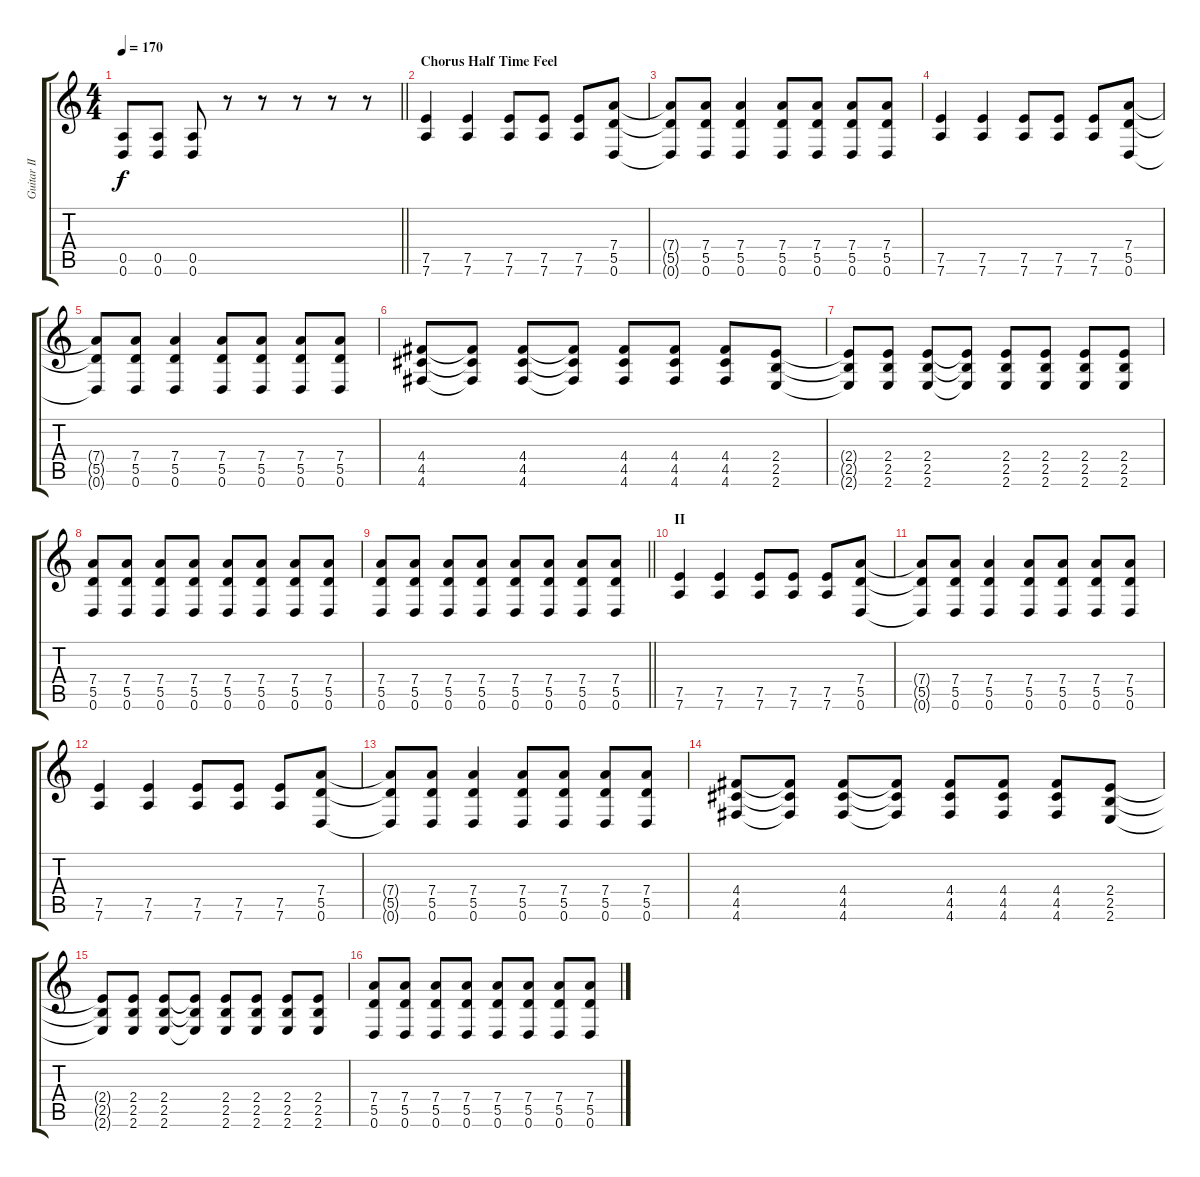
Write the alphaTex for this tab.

\track ("Guitar II" "Guitar II") {instrument distortionguitar}
\staff {score tabs}
\tuning (E4 B3 G3 D3 A2 D2) {hide}
\ts (4 4)
\tempo 170
\clef g2
\barLineRight lightlight
\ks c
(0.5 0.6).8{dy f} (0.5 0.6).8 (0.5 0.6).8 r.8 r.8 r.8 r.8 r.8 |
\section ("" "Chorus Half Time Feel")
(7.5 7.6).4 (7.5 7.6).4 (7.5 7.6).8 (7.5 7.6).8 (7.5 7.6).8 (7.4 5.5 0.6).8 |
(7.4{t} 5.5{t} 0.6{t}).8 (7.4 5.5 0.6).8 (7.4 5.5 0.6).4 (7.4 5.5 0.6).8 (7.4 5.5 0.6).8 (7.4 5.5 0.6).8 (7.4 5.5 0.6).8 |
(7.5 7.6).4 (7.5 7.6).4 (7.5 7.6).8 (7.5 7.6).8 (7.5 7.6).8 (7.4 5.5 0.6).8 |
(7.4{t} 5.5{t} 0.6{t}).8 (7.4 5.5 0.6).8 (7.4 5.5 0.6).4 (7.4 5.5 0.6).8 (7.4 5.5 0.6).8 (7.4 5.5 0.6).8 (7.4 5.5 0.6).8 |
(4.4 4.5 4.6).8 (4.4{t} 4.5{t} 4.6{t}).8 (4.4 4.5 4.6).8 (4.4{t} 4.5{t} 4.6{t}).8 (4.4 4.5 4.6).8 (4.4 4.5 4.6).8 (4.4 4.5 4.6).8 (2.4 2.5 2.6).8 |
(2.4{t} 2.5{t} 2.6{t}).8 (2.4 2.5 2.6).8 (2.4 2.5 2.6).8 (2.4{t} 2.5{t} 2.6{t}).8 (2.4 2.5 2.6).8 (2.4 2.5 2.6).8 (2.4 2.5 2.6).8 (2.4 2.5 2.6).8 |
(7.4 5.5 0.6).8 (7.4 5.5 0.6).8 (7.4 5.5 0.6).8 (7.4 5.5 0.6).8 (7.4 5.5 0.6).8 (7.4 5.5 0.6).8 (7.4 5.5 0.6).8 (7.4 5.5 0.6).8 |
\barLineRight lightlight
(7.4 5.5 0.6).8 (7.4 5.5 0.6).8 (7.4 5.5 0.6).8 (7.4 5.5 0.6).8 (7.4 5.5 0.6).8 (7.4 5.5 0.6).8 (7.4 5.5 0.6).8 (7.4 5.5 0.6).8 |
\section ("" "II")
(7.5 7.6).4 (7.5 7.6).4 (7.5 7.6).8 (7.5 7.6).8 (7.5 7.6).8 (7.4 5.5 0.6).8 |
(7.4{t} 5.5{t} 0.6{t}).8 (7.4 5.5 0.6).8 (7.4 5.5 0.6).4 (7.4 5.5 0.6).8 (7.4 5.5 0.6).8 (7.4 5.5 0.6).8 (7.4 5.5 0.6).8 |
(7.5 7.6).4 (7.5 7.6).4 (7.5 7.6).8 (7.5 7.6).8 (7.5 7.6).8 (7.4 5.5 0.6).8 |
(7.4{t} 5.5{t} 0.6{t}).8 (7.4 5.5 0.6).8 (7.4 5.5 0.6).4 (7.4 5.5 0.6).8 (7.4 5.5 0.6).8 (7.4 5.5 0.6).8 (7.4 5.5 0.6).8 |
(4.4 4.5 4.6).8 (4.4{t} 4.5{t} 4.6{t}).8 (4.4 4.5 4.6).8 (4.4{t} 4.5{t} 4.6{t}).8 (4.4 4.5 4.6).8 (4.4 4.5 4.6).8 (4.4 4.5 4.6).8 (2.4 2.5 2.6).8 |
(2.4{t} 2.5{t} 2.6{t}).8 (2.4 2.5 2.6).8 (2.4 2.5 2.6).8 (2.4{t} 2.5{t} 2.6{t}).8 (2.4 2.5 2.6).8 (2.4 2.5 2.6).8 (2.4 2.5 2.6).8 (2.4 2.5 2.6).8 |
(7.4 5.5 0.6).8 (7.4 5.5 0.6).8 (7.4 5.5 0.6).8 (7.4 5.5 0.6).8 (7.4 5.5 0.6).8 (7.4 5.5 0.6).8 (7.4 5.5 0.6).8 (7.4 5.5 0.6).8
